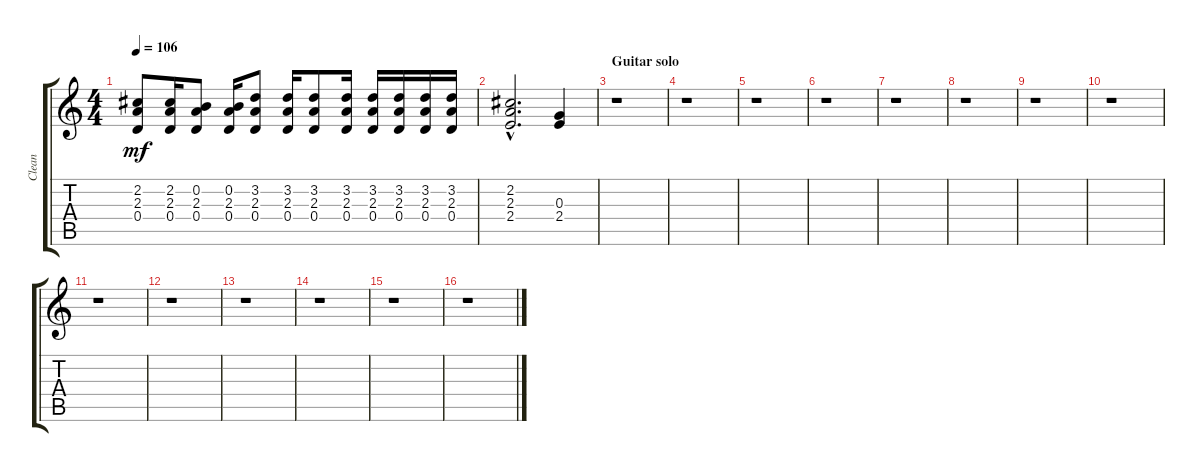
\track ("Clean" "Clean") {instrument electricguitarclean}
\staff {score tabs}
\tuning (E4 B3 G3 D3 A2 E2) {hide}
\ts (4 4)
\tempo 106
\clef g2
\ks c
(2.2 2.3 0.4).8{dy mf} (2.2 2.3 0.4).16 (0.2 2.3 0.4).8 (0.2 2.3 0.4).16 (3.2 2.3 0.4).8 (3.2 2.3 0.4).16 (3.2 2.3 0.4).8 (3.2 2.3 0.4).16 (3.2 2.3 0.4).16 (3.2 2.3 0.4).16 (3.2 2.3 0.4).16 (3.2 2.3 0.4).16 |
(2.2 2.3 2.4{hac}).2{d} (0.3 2.4).4 |
\section ("" "Guitar solo")
r.1 |
r.1 |
r.1 |
r.1 |
r.1 |
r.1 |
r.1 |
r.1 |
r.1 |
r.1 |
r.1 |
r.1 |
r.1 |
r.1
